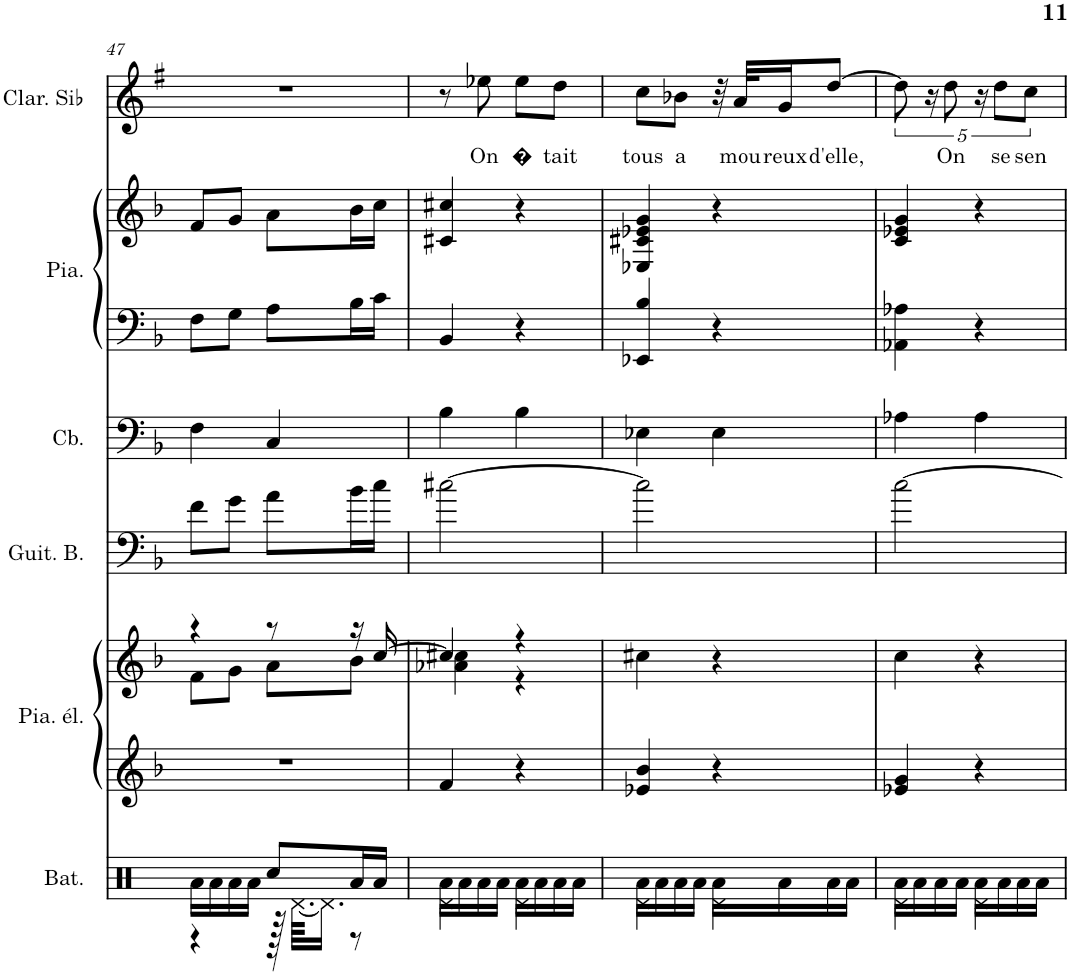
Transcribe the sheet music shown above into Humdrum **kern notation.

**kern	**kern	**kern	**kern	**kern	**kern	**kern	**kern	**text
*part6	*part5	*part5	*part4	*part3	*part2	*part2	*part1	*part1
*staff8	*staff7	*staff6	*staff5	*staff4	*staff3	*staff2	*staff1	*staff1
*I"Batterie, Drums	*I"Piano électrique, Electric Piano 1	*	*I"Guitare Basse	*I"Contrebasse, Acoustic Bass	*I"Piano, Acoustic Grand Piano	*	*I"Clarinette en Sib	*
*I'Bat.	*I'Pia. él.	*	*I'Guit. B.	*I'Cb.	*I'Pia.	*	*I'Clar. Sib	*
!!LO:PB:g=z
*clefX	*clefG2	*clefG2	*clefF4	*clefF4	*clefG2	*clefG2	*clefG2	*
*	*	*	*Trd7c12	*Trd7c12	*	*	*Trd1c2	*
*k[]	*k[b-]	*k[b-]	*k[b-]	*k[b-]	*k[b-]	*k[b-]	*k[f#]	*
*M2/4	*M2/4	*M2/4	*M2/4	*M2/4	*M2/4	*M2/4	*M2/4	*
=47	=47	=47	=47	=47	=47	=47	=47	=47
*^	*	*^	*	*	*	*	*	*
16Ra\LL	4r	2r	4r	8f\L	8f\L	4F\	8F\L	8f/L	2r	.
16Ra\	.	.	.	.	.	.	.	.	.	.
16Ra\	.	.	.	8g\J	8g\J	.	8G\J	8g/J	.	.
16Ra\JJ	.	.	.	.	.	.	.	.	.	.
8Rcc/L	128r	.	8r	8a\L	8a\L	4C/	8A\L	8a\L	.	.
.	[64.Rd\KKLL	.	.	.	.	.	.	.	.	.
.	16.Rd\JJ]	.	.	.	.	.	.	.	.	.
16Ra/L	8r	.	16r	8b-\J	16b-\L	.	16B-\L	16b-\L	.	.
16Ra/JJ	.	.	[16cc/	.	16cc\JJ	.	16c\JJ	16cc\JJ	.	.
=48	=48	=48	=48	=48	=48	=48	=48	=48	=48	=48
16Ra\LL	4Rd\	4f/	4cc/]	4a-X\ 4cc#X\	[2cc#X\	4B-\	4BB-/	4c#X/ 4cc#X/	8r	.
16Ra\	.	.	.	.	.	.	.	.	.	.
!	!	!	!	!	!	!	!	!	!	!LO:LY:b
16Ra\	.	.	.	.	.	.	.	.	8ee-X\	On
16Ra\JJ	.	.	.	.	.	.	.	.	.	.
!	!	!	!	!	!	!	!	!	!	!LO:LY:b
16Ra\LL	4Rd\	4r	4r	4r	.	4B-\	4r	4r	8ee-\L	�
16Ra\	.	.	.	.	.	.	.	.	.	.
!	!	!	!	!	!	!	!	!	!	!LO:LY:b
16Ra\	.	.	.	.	.	.	.	.	8dd\J	tait
16Ra\JJ	.	.	.	.	.	.	.	.	.	.
*	*	*	*v	*v	*	*	*	*	*	*
=49	=49	=49	=49	=49	=49	=49	=49	=49	=49
!	!	!	!	!	!	!	!	!	!LO:LY:b
16Ra\LL	4Rd\	4e-X/ 4b-/	4cc#X\	2cc#\]	4E-X\	4EE-X/ 4B-/	4E-X/ 4c#X/ 4e-X/ 4g/	8cc\L	tous
16Ra\	.	.	.	.	.	.	.	.	.
!	!	!	!	!	!	!	!	!	!LO:LY:b
16Ra\	.	.	.	.	.	.	.	8b-X\J	a
16Ra\JJ	.	.	.	.	.	.	.	.	.
16Ra\LL	4Rd\	4r	4r	.	4E-\	4r	4r	32r	.
!	!	!	!	!	!	!	!	!	!LO:LY:b
.	.	.	.	.	.	.	.	32a/KLL	mou
!	!	!	!	!	!	!	!	!	!LO:LY:b
16Ra\	.	.	.	.	.	.	.	16g/J	reux
!	!	!	!	!	!	!	!	!	!LO:LY:b
16Ra\	.	.	.	.	.	.	.	[8dd/J	d'elle,
16Ra\JJ	.	.	.	.	.	.	.	.	.
=50	=50	=50	=50	=50	=50	=50	=50	=50	=50
16Ra\LL	4Rd\	4e-X/ 4g/	4cc\	[2cc\	4A-X\	4AA-X\ 4A-X\	4c/ 4e-X/ 4g/	10dd\]	.
16Ra\	.	.	.	.	.	.	.	.	.
.	.	.	.	.	.	.	.	20r	.
16Ra\	.	.	.	.	.	.	.	.	.
!	!	!	!	!	!	!	!	!	!LO:LY:b
.	.	.	.	.	.	.	.	10dd\	On
16Ra\JJ	.	.	.	.	.	.	.	.	.
16Ra\LL	4Rd\	4r	4r	.	4A-\	4r	4r	20r	.
!	!	!	!	!	!	!	!	!	!LO:LY:b
.	.	.	.	.	.	.	.	10dd\L	se
16Ra\	.	.	.	.	.	.	.	.	.
16Ra\	.	.	.	.	.	.	.	.	.
!	!	!	!	!	!	!	!	!	!LO:LY:b
.	.	.	.	.	.	.	.	10cc\J	sen
16Ra\JJ	.	.	.	.	.	.	.	.	.
*v	*v	*	*	*	*	*	*	*	*
=	=	=	=	=	=	=	=	=
*-	*-	*-	*-	*-	*-	*-	*-	*-
